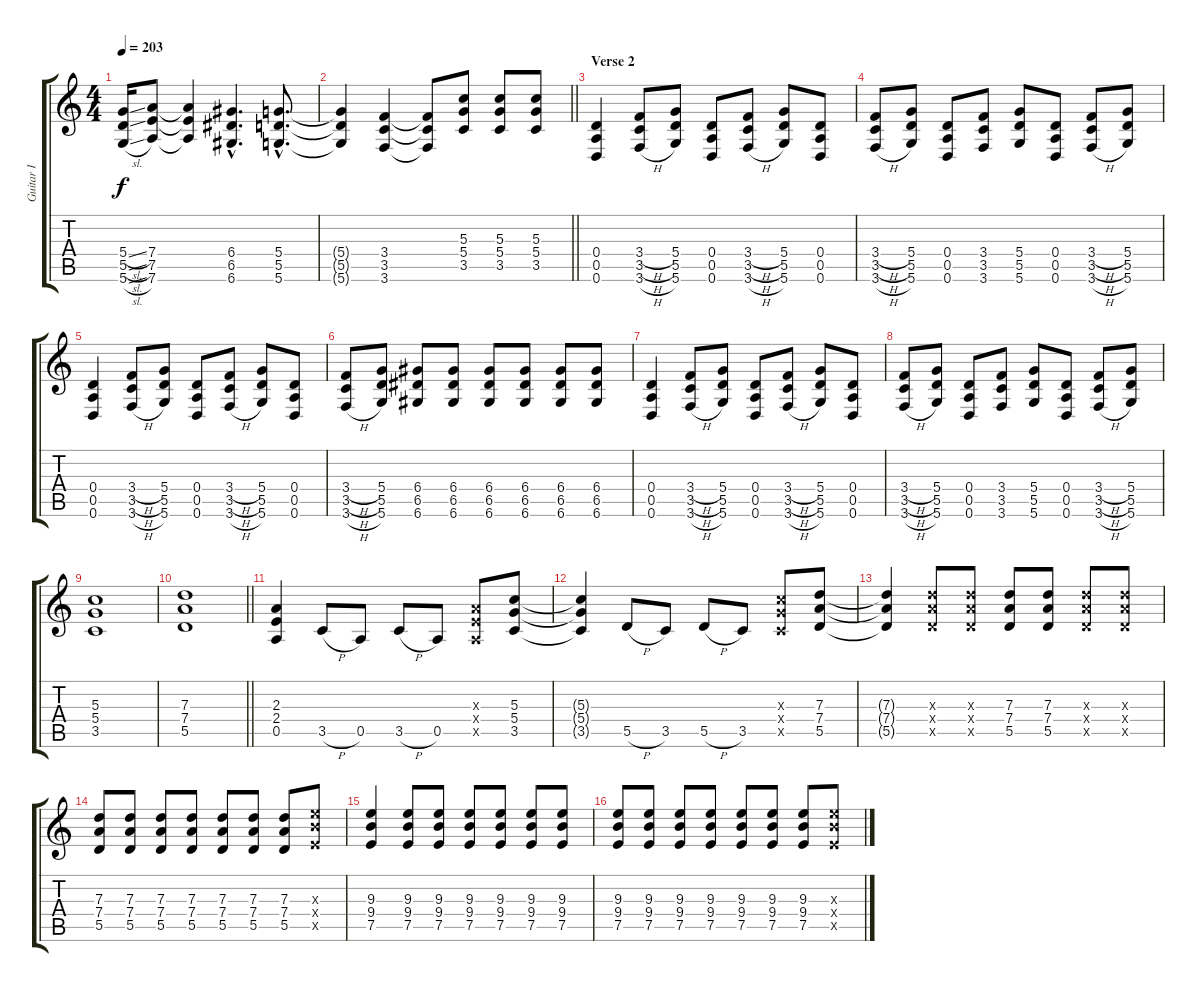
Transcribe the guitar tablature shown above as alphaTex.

\track ("Guitar I" "Guitar I") {instrument overdrivenguitar}
\staff {score tabs}
\tuning (E4 B3 G3 D3 A2 D2) {hide}
\ts (4 4)
\tempo 203
\clef g2
\ks c
(5.4{sl} 5.5{sl} 5.6{sl}).16{dy f} (7.4 7.5 7.6).8 (7.4{t} 7.5{t} 7.6{t}).4 (6.4{hac} 6.5{hac} 6.6{hac}).4{d} (5.4{hac} 5.5{hac} 5.6{hac}).8{d} |
\barLineRight lightlight
(5.4{t} 5.5{t} 5.6{t}).4 (3.4 3.5 3.6).4 (3.4{t} 3.5{t} 3.6{t}).8 (5.3 5.4 3.5).8 (5.3 5.4 3.5).8 (5.3 5.4 3.5).8 |
\section ("" "Verse 2")
(0.4 0.5 0.6).4 (3.4{h} 3.5{h} 3.6{h}).8 (5.4 5.5 5.6).8 (0.4 0.5 0.6).8 (3.4{h} 3.5{h} 3.6{h}).8 (5.4 5.5 5.6).8 (0.4 0.5 0.6).8 |
(3.4{h} 3.5{h} 3.6{h}).8 (5.4 5.5 5.6).8 (0.4 0.5 0.6).8 (3.4 3.5 3.6).8 (5.4 5.5 5.6).8 (0.4 0.5 0.6).8 (3.4{h} 3.5{h} 3.6{h}).8 (5.4 5.5 5.6).8 |
(0.4 0.5 0.6).4 (3.4{h} 3.5{h} 3.6{h}).8 (5.4 5.5 5.6).8 (0.4 0.5 0.6).8 (3.4{h} 3.5{h} 3.6{h}).8 (5.4 5.5 5.6).8 (0.4 0.5 0.6).8 |
(3.4{h} 3.5{h} 3.6{h}).8 (5.4 5.5 5.6).8 (6.4 6.5 6.6).8 (6.4 6.5 6.6).8 (6.4 6.5 6.6).8 (6.4 6.5 6.6).8 (6.4 6.5 6.6).8 (6.4 6.5 6.6).8 |
(0.4 0.5 0.6).4 (3.4{h} 3.5{h} 3.6{h}).8 (5.4 5.5 5.6).8 (0.4 0.5 0.6).8 (3.4{h} 3.5{h} 3.6{h}).8 (5.4 5.5 5.6).8 (0.4 0.5 0.6).8 |
(3.4{h} 3.5{h} 3.6{h}).8 (5.4 5.5 5.6).8 (0.4 0.5 0.6).8 (3.4 3.5 3.6).8 (5.4 5.5 5.6).8 (0.4 0.5 0.6).8 (3.4{h} 3.5{h} 3.6{h}).8 (5.4 5.5 5.6).8 |
(5.3 5.4 3.5).1 |
\barLineRight lightlight
(7.3 7.4 5.5).1 |
(2.3 2.4 0.5).4 3.5{h}.8 0.5.8 3.5{h}.8 0.5.8 (2.3{x} 2.4{x} 0.5{x}).8 (5.3 5.4 3.5).8 |
(5.3{t} 5.4{t} 3.5{t}).4 5.5{h}.8 3.5.8 5.5{h}.8 3.5.8 (5.3{x} 5.4{x} 3.5{x}).8 (7.3 7.4 5.5).8 |
(7.3{t} 7.4{t} 5.5{t}).4 (7.3{x} 7.4{x} 5.5{x}).8 (7.3{x} 7.4{x} 5.5{x}).8 (7.3 7.4 5.5).8 (7.3 7.4 5.5).8 (7.3{x} 7.4{x} 5.5{x}).8 (7.3{x} 7.4{x} 5.5{x}).8 |
(7.3 7.4 5.5).8 (7.3 7.4 5.5).8 (7.3 7.4 5.5).8 (7.3 7.4 5.5).8 (7.3 7.4 5.5).8 (7.3 7.4 5.5).8 (7.3 7.4 5.5).8 (9.3{x} 9.4{x} 7.5{x}).8 |
(9.3 9.4 7.5).4 (9.3 9.4 7.5).8 (9.3 9.4 7.5).8 (9.3 9.4 7.5).8 (9.3 9.4 7.5).8 (9.3 9.4 7.5).8 (9.3 9.4 7.5).8 |
(9.3 9.4 7.5).8 (9.3 9.4 7.5).8 (9.3 9.4 7.5).8 (9.3 9.4 7.5).8 (9.3 9.4 7.5).8 (9.3 9.4 7.5).8 (9.3 9.4 7.5).8 (9.3{x} 9.4{x} 7.5{x}).8
